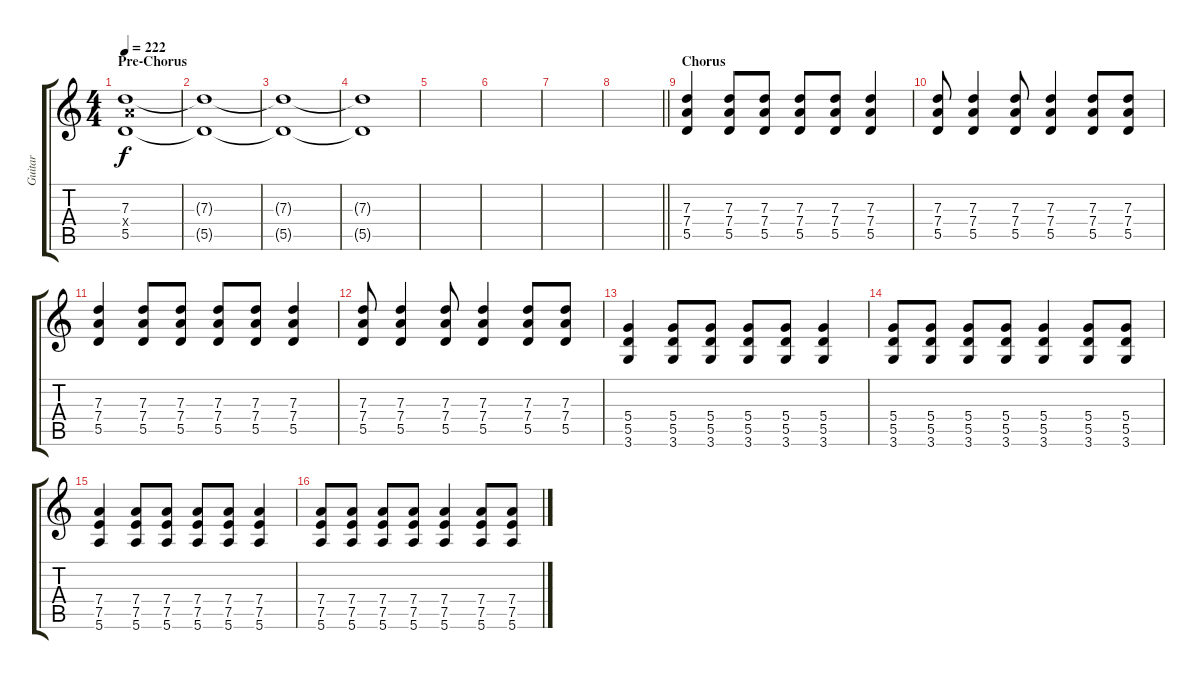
\track ("Guitar" "Guitar") {instrument distortionguitar}
\staff {score tabs}
\tuning (E4 B3 G3 D3 A2 E2) {hide}
\ts (4 4)
\section ("" "Pre-Chorus")
\tempo 222
\clef g2
\ks c
(7.3 7.4{x} 5.5).1{dy f volume 2} |
(7.3{t} 5.5{t}).1 |
(7.3{t} 5.5{t}).1 |
(7.3{t} 5.5{t}).1 |
|
|
|
\barLineRight lightlight
|
\section ("" "Chorus")
(7.3 7.4 5.5).4 (7.3 7.4 5.5).8 (7.3 7.4 5.5).8 (7.3 7.4 5.5).8 (7.3 7.4 5.5).8 (7.3 7.4 5.5).4 |
(7.3 7.4 5.5).8 (7.3 7.4 5.5).4 (7.3 7.4 5.5).8 (7.3 7.4 5.5).4 (7.3 7.4 5.5).8 (7.3 7.4 5.5).8 |
(7.3 7.4 5.5).4 (7.3 7.4 5.5).8 (7.3 7.4 5.5).8 (7.3 7.4 5.5).8 (7.3 7.4 5.5).8 (7.3 7.4 5.5).4 |
(7.3 7.4 5.5).8 (7.3 7.4 5.5).4 (7.3 7.4 5.5).8 (7.3 7.4 5.5).4 (7.3 7.4 5.5).8 (7.3 7.4 5.5).8 |
(5.4 5.5 3.6).4 (5.4 5.5 3.6).8 (5.4 5.5 3.6).8 (5.4 5.5 3.6).8 (5.4 5.5 3.6).8 (5.4 5.5 3.6).4 |
(5.4 5.5 3.6).8 (5.4 5.5 3.6).8 (5.4 5.5 3.6).8 (5.4 5.5 3.6).8 (5.4 5.5 3.6).4 (5.4 5.5 3.6).8 (5.4 5.5 3.6).8 |
(7.4 7.5 5.6).4 (7.4 7.5 5.6).8 (7.4 7.5 5.6).8 (7.4 7.5 5.6).8 (7.4 7.5 5.6).8 (7.4 7.5 5.6).4 |
(7.4 7.5 5.6).8 (7.4 7.5 5.6).8 (7.4 7.5 5.6).8 (7.4 7.5 5.6).8 (7.4 7.5 5.6).4 (7.4 7.5 5.6).8 (7.4 7.5 5.6).8
